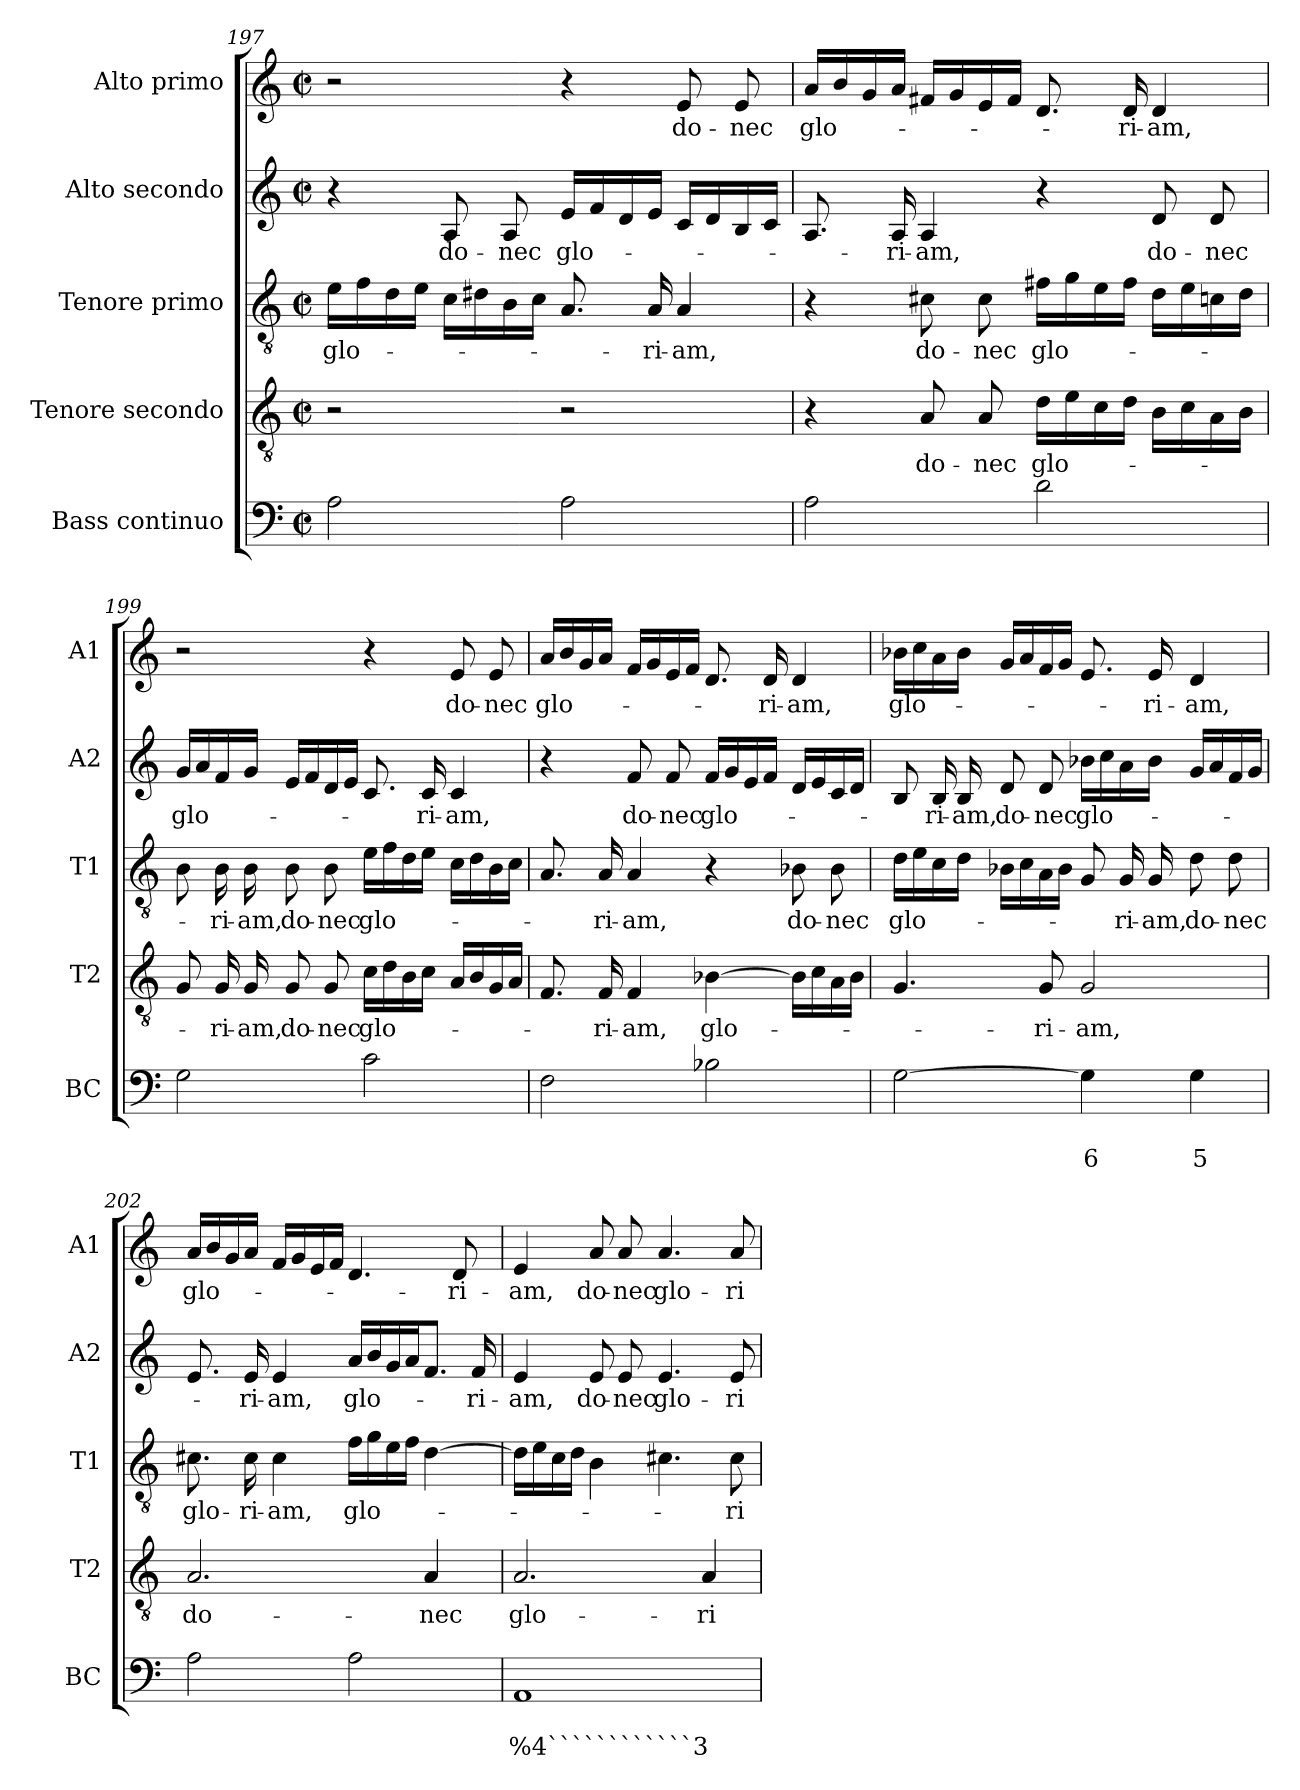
**kern	**text	**text	**kern	**text	**kern	**text	**kern	**text	**kern	**text
*part5	*part5	*part5	*part4	*part4	*part3	*part3	*part2	*part2	*part1	*part1
*staff5	*staff5	*staff5	*staff4	*staff4	*staff3	*staff3	*staff2	*staff2	*staff1	*staff1
*I"Bass continuo	*	*	*I"Tenore secondo	*	*I"Tenore primo	*	*I"Alto secondo	*	*I"Alto primo	*
*I'BC	*	*	*I'T2	*	*I'T1	*	*I'A2	*	*I'A1	*
*clefF4	*	*	*clefGv2	*	*clefGv2	*	*clefG2	*	*clefG2	*
*k[]	*	*	*k[]	*	*k[]	*	*k[]	*	*k[]	*
*C:	*	*	*C:	*	*C:	*	*C:	*	*C:	*
*M2/2	*	*	*M2/2	*	*M2/2	*	*M2/2	*	*M2/2	*
*met(c|)	*	*	*met(c|)	*	*met(c|)	*	*met(c|)	*	*met(c|)	*
=197	=197	=197	=197	=197	=197	=197	=197	=197	=197	=197
!	!	!	!	!	!	!LO:LY:b	!	!	!	!
2A\	.	.	2r	.	16e\LL	glo-	4r	.	2r	.
.	.	.	.	.	16f\	.	.	.	.	.
.	.	.	.	.	16d\	.	.	.	.	.
.	.	.	.	.	16e\JJ	.	.	.	.	.
!	!	!	!	!	!	!	!	!LO:LY:b	!	!
.	.	.	.	.	16c\LL	.	8A/	do-	.	.
.	.	.	.	.	16d#X\	.	.	.	.	.
!	!	!	!	!	!	!	!	!LO:LY:b	!	!
.	.	.	.	.	16B\	.	8A/	-nec	.	.
.	.	.	.	.	16c\JJ	.	.	.	.	.
!	!	!	!	!	!	!	!	!LO:LY:b	!	!
2A\	.	.	2r	.	8.A/	.	16e/LL	glo-	4r	.
.	.	.	.	.	.	.	16f/	.	.	.
.	.	.	.	.	.	.	16d/	.	.	.
!	!	!	!	!	!	!LO:LY:b	!	!	!	!
.	.	.	.	.	16A/	-ri-	16e/JJ	.	.	.
!	!	!	!	!	!	!LO:LY:b	!	!	!	!
!	!	!	!	!	!	!	!	!	!	!LO:LY:b
.	.	.	.	.	4A/	-am,	16c/LL	.	8e/	do-
.	.	.	.	.	.	.	16d/	.	.	.
!	!	!	!	!	!	!	!	!	!	!LO:LY:b
.	.	.	.	.	.	.	16B/	.	8e/	-nec
.	.	.	.	.	.	.	16c/JJ	.	.	.
!!LO:LB:g=z
=198	=198	=198	=198	=198	=198	=198	=198	=198	=198	=198
!	!	!	!	!	!	!	!	!	!	!LO:LY:b
2A\	.	.	4r	.	4r	.	8.A/	.	16a/LL	glo-
.	.	.	.	.	.	.	.	.	16b/	.
.	.	.	.	.	.	.	.	.	16g/	.
!	!	!	!	!	!	!	!	!LO:LY:b	!	!
.	.	.	.	.	.	.	16A/	-ri-	16a/JJ	.
!	!	!	!	!LO:LY:b	!	!	!	!	!	!
!	!	!	!	!	!	!LO:LY:b	!	!	!	!
!	!	!	!	!	!	!	!	!LO:LY:b	!	!
.	.	.	8A/	do-	8c#X\	do-	4A/	-am,	16f#X/LL	.
.	.	.	.	.	.	.	.	.	16g/	.
!	!	!	!	!LO:LY:b	!	!	!	!	!	!
!	!	!	!	!	!	!LO:LY:b	!	!	!	!
.	.	.	8A/	-nec	8c#\	-nec	.	.	16e/	.
.	.	.	.	.	.	.	.	.	16f#/JJ	.
!	!	!	!	!LO:LY:b	!	!	!	!	!	!
!	!	!	!	!	!	!LO:LY:b	!	!	!	!
2d\	.	.	16d\LL	glo-	16f#X\LL	glo-	4r	.	8.d/	.
.	.	.	16e\	.	16g\	.	.	.	.	.
.	.	.	16c\	.	16e\	.	.	.	.	.
!	!	!	!	!	!	!	!	!	!	!LO:LY:b
.	.	.	16d\JJ	.	16f#\JJ	.	.	.	16d/	-ri-
!	!	!	!	!	!	!	!	!LO:LY:b	!	!
!	!	!	!	!	!	!	!	!	!	!LO:LY:b
.	.	.	16B\LL	.	16d\LL	.	8d/	do-	4d/	-am,
.	.	.	16c\	.	16e\	.	.	.	.	.
!	!	!	!	!	!	!	!	!LO:LY:b	!	!
.	.	.	16A\	.	16cn\	.	8d/	-nec	.	.
.	.	.	16B\JJ	.	16d\JJ	.	.	.	.	.
=199	=199	=199	=199	=199	=199	=199	=199	=199	=199	=199
!	!	!	!	!	!	!	!	!LO:LY:b	!	!
2G\	.	.	8G/	.	8B\	.	16g/LL	glo-	2r	.
.	.	.	.	.	.	.	16a/	.	.	.
!	!	!	!	!LO:LY:b	!	!	!	!	!	!
!	!	!	!	!	!	!LO:LY:b	!	!	!	!
.	.	.	16G/	-ri-	16B\	-ri-	16f/	.	.	.
!	!	!	!	!LO:LY:b	!	!	!	!	!	!
!	!	!	!	!	!	!LO:LY:b	!	!	!	!
.	.	.	16G/	-am,	16B\	-am,	16g/JJ	.	.	.
!	!	!	!	!LO:LY:b	!	!	!	!	!	!
!	!	!	!	!	!	!LO:LY:b	!	!	!	!
.	.	.	8G/	do-	8B\	do-	16e/LL	.	.	.
.	.	.	.	.	.	.	16f/	.	.	.
!	!	!	!	!LO:LY:b	!	!	!	!	!	!
!	!	!	!	!	!	!LO:LY:b	!	!	!	!
.	.	.	8G/	-nec	8B\	-nec	16d/	.	.	.
.	.	.	.	.	.	.	16e/JJ	.	.	.
!	!	!	!	!LO:LY:b	!	!	!	!	!	!
!	!	!	!	!	!	!LO:LY:b	!	!	!	!
2c\	.	.	16c\LL	glo-	16e\LL	glo-	8.c/	.	4r	.
.	.	.	16d\	.	16f\	.	.	.	.	.
.	.	.	16B\	.	16d\	.	.	.	.	.
!	!	!	!	!	!	!	!	!LO:LY:b	!	!
.	.	.	16c\JJ	.	16e\JJ	.	16c/	-ri-	.	.
!	!	!	!	!	!	!	!	!LO:LY:b	!	!
!	!	!	!	!	!	!	!	!	!	!LO:LY:b
.	.	.	16A/LL	.	16c\LL	.	4c/	-am,	8e/	do-
.	.	.	16B/	.	16d\	.	.	.	.	.
!	!	!	!	!	!	!	!	!	!	!LO:LY:b
.	.	.	16G/	.	16B\	.	.	.	8e/	-nec
.	.	.	16A/JJ	.	16c\JJ	.	.	.	.	.
=200	=200	=200	=200	=200	=200	=200	=200	=200	=200	=200
!	!	!	!	!	!	!	!	!	!	!LO:LY:b
2F\	.	.	8.F/	.	8.A/	.	4r	.	16a/LL	glo-
.	.	.	.	.	.	.	.	.	16b/	.
.	.	.	.	.	.	.	.	.	16g/	.
!	!	!	!	!LO:LY:b	!	!	!	!	!	!
!	!	!	!	!	!	!LO:LY:b	!	!	!	!
.	.	.	16F/	-ri-	16A/	-ri-	.	.	16a/JJ	.
!	!	!	!	!LO:LY:b	!	!	!	!	!	!
!	!	!	!	!	!	!LO:LY:b	!	!	!	!
!	!	!	!	!	!	!	!	!LO:LY:b	!	!
.	.	.	4F/	-am,	4A/	-am,	8f/	do-	16f/LL	.
.	.	.	.	.	.	.	.	.	16g/	.
!	!	!	!	!	!	!	!	!LO:LY:b	!	!
.	.	.	.	.	.	.	8f/	-nec	16e/	.
.	.	.	.	.	.	.	.	.	16f/JJ	.
!	!	!	!	!LO:LY:b	!	!	!	!	!	!
!	!	!	!	!	!	!	!	!LO:LY:b	!	!
2B-X\	.	.	[4B-X\	glo-	4r	.	16f/LL	glo-	8.d/	.
.	.	.	.	.	.	.	16g/	.	.	.
.	.	.	.	.	.	.	16e/	.	.	.
!	!	!	!	!	!	!	!	!	!	!LO:LY:b
.	.	.	.	.	.	.	16f/JJ	.	16d/	-ri-
!	!	!	!	!	!	!LO:LY:b	!	!	!	!
!	!	!	!	!	!	!	!	!	!	!LO:LY:b
.	.	.	16B-\LL]	.	8B-X\	do-	16d/LL	.	4d/	-am,
.	.	.	16c\	.	.	.	16e/	.	.	.
!	!	!	!	!	!	!LO:LY:b	!	!	!	!
.	.	.	16A\	.	8B-\	-nec	16c/	.	.	.
.	.	.	16B-\JJ	.	.	.	16d/JJ	.	.	.
!!LO:LB:g=z
=201	=201	=201	=201	=201	=201	=201	=201	=201	=201	=201
!	!	!	!	!	!	!LO:LY:b	!	!	!	!
!	!	!	!	!	!	!	!	!	!	!LO:LY:b
[2G\	.	.	4.G/	.	16d\LL	glo-	8B/	.	16b-X\LL	glo-
.	.	.	.	.	16e\	.	.	.	16cc\	.
!	!	!	!	!	!	!	!	!LO:LY:b	!	!
.	.	.	.	.	16c\	.	16B/	-ri-	16a\	.
!	!	!	!	!	!	!	!	!LO:LY:b	!	!
.	.	.	.	.	16d\JJ	.	16B/	-am,	16b-\JJ	.
!	!	!	!	!	!	!	!	!LO:LY:b	!	!
.	.	.	.	.	16B-X\LL	.	8d/	do-	16g/LL	.
.	.	.	.	.	16c\	.	.	.	16a/	.
!	!	!	!	!LO:LY:b	!	!	!	!	!	!
!	!	!	!	!	!	!	!	!LO:LY:b	!	!
.	.	.	8G/	-ri-	16A\	.	8d/	-nec	16f/	.
.	.	.	.	.	16B-\JJ	.	.	.	16g/JJ	.
!	!	!LO:LY:b	!	!	!	!	!	!	!	!
!	!	!	!	!LO:LY:b	!	!	!	!	!	!
!	!	!	!	!	!	!	!	!LO:LY:b	!	!
4G\]	.	6	2G/	-am,	8G/	.	16b-X\LL	glo-	8.e/	.
.	.	.	.	.	.	.	16cc\	.	.	.
!	!	!	!	!	!	!LO:LY:b	!	!	!	!
.	.	.	.	.	16G/	-ri-	16a\	.	.	.
!	!	!	!	!	!	!LO:LY:b	!	!	!	!
!	!	!	!	!	!	!	!	!	!	!LO:LY:b
.	.	.	.	.	16G/	-am,	16b-\JJ	.	16e/	-ri-
!	!	!LO:LY:b	!	!	!	!	!	!	!	!
!	!	!	!	!	!	!LO:LY:b	!	!	!	!
!	!	!	!	!	!	!	!	!	!	!LO:LY:b
4G\	.	5	.	.	8d\	do-	16g/LL	.	4d/	-am,
.	.	.	.	.	.	.	16a/	.	.	.
!	!	!	!	!	!	!LO:LY:b	!	!	!	!
.	.	.	.	.	8d\	-nec	16f/	.	.	.
.	.	.	.	.	.	.	16g/JJ	.	.	.
=202	=202	=202	=202	=202	=202	=202	=202	=202	=202	=202
!	!	!	!	!LO:LY:b	!	!	!	!	!	!
!	!	!	!	!	!	!LO:LY:b	!	!	!	!
!	!	!	!	!	!	!	!	!	!	!LO:LY:b
2A\	.	.	2.A/	do-	8.c#X\	glo-	8.e/	.	16a/LL	glo-
.	.	.	.	.	.	.	.	.	16b/	.
.	.	.	.	.	.	.	.	.	16g/	.
!	!	!	!	!	!	!LO:LY:b	!	!	!	!
!	!	!	!	!	!	!	!	!LO:LY:b	!	!
.	.	.	.	.	16c#\	-ri-	16e/	-ri-	16a/JJ	.
!	!	!	!	!	!	!LO:LY:b	!	!	!	!
!	!	!	!	!	!	!	!	!LO:LY:b	!	!
.	.	.	.	.	4c#\	-am,	4e/	-am,	16f/LL	.
.	.	.	.	.	.	.	.	.	16g/	.
.	.	.	.	.	.	.	.	.	16e/	.
.	.	.	.	.	.	.	.	.	16f/JJ	.
!	!	!	!	!	!	!LO:LY:b	!	!	!	!
!	!	!	!	!	!	!	!	!LO:LY:b	!	!
2A\	.	.	.	.	16f\LL	glo-	16a/LL	glo-	4.d/	.
.	.	.	.	.	16g\	.	16b/	.	.	.
.	.	.	.	.	16e\	.	16g/	.	.	.
.	.	.	.	.	16f\JJ	.	16a/J	.	.	.
!	!	!	!	!LO:LY:b	!	!	!	!	!	!
.	.	.	4A/	-nec	[4d\	.	8.f/J	.	.	.
!	!	!	!	!	!	!	!	!	!	!LO:LY:b
.	.	.	.	.	.	.	.	.	8d/	-ri-
!	!	!	!	!	!	!	!	!LO:LY:b	!	!
.	.	.	.	.	.	.	16f/	-ri-	.	.
=203	=203	=203	=203	=203	=203	=203	=203	=203	=203	=203
!	!	!LO:LY:b	!	!	!	!	!	!	!	!
!	!	!	!	!LO:LY:b	!	!	!	!	!	!
!	!	!	!	!	!	!	!	!LO:LY:b	!	!
!	!	!	!	!	!	!	!	!	!	!LO:LY:b
1AA	.	%4````````````3	2.A/	glo-	16d\LL]	.	4e/	-am,	4e/	-am,
.	.	.	.	.	16e\	.	.	.	.	.
.	.	.	.	.	16c\	.	.	.	.	.
.	.	.	.	.	16d\JJ	.	.	.	.	.
!	!	!	!	!	!	!	!	!LO:LY:b	!	!
!	!	!	!	!	!	!	!	!	!	!LO:LY:b
.	.	.	.	.	4B\	.	8e/	do-	8a/	do-
!	!	!	!	!	!	!	!	!LO:LY:b	!	!
!	!	!	!	!	!	!	!	!	!	!LO:LY:b
.	.	.	.	.	.	.	8e/	-nec	8a/	-nec
!	!	!	!	!	!	!	!	!LO:LY:b	!	!
!	!	!	!	!	!	!	!	!	!	!LO:LY:b
.	.	.	.	.	4.c#X\	.	4.e/	glo-	4.a/	glo-
!	!	!	!	!LO:LY:b	!	!	!	!	!	!
.	.	.	4A/	-ri-	.	.	.	.	.	.
!	!	!	!	!	!	!LO:LY:b	!	!	!	!
!	!	!	!	!	!	!	!	!LO:LY:b	!	!
!	!	!	!	!	!	!	!	!	!	!LO:LY:b
.	.	.	.	.	8c#\	-ri-	8e/	-ri-	8a/	-ri-
=	=	=	=	=	=	=	=	=	=	=
*-	*-	*-	*-	*-	*-	*-	*-	*-	*-	*-
